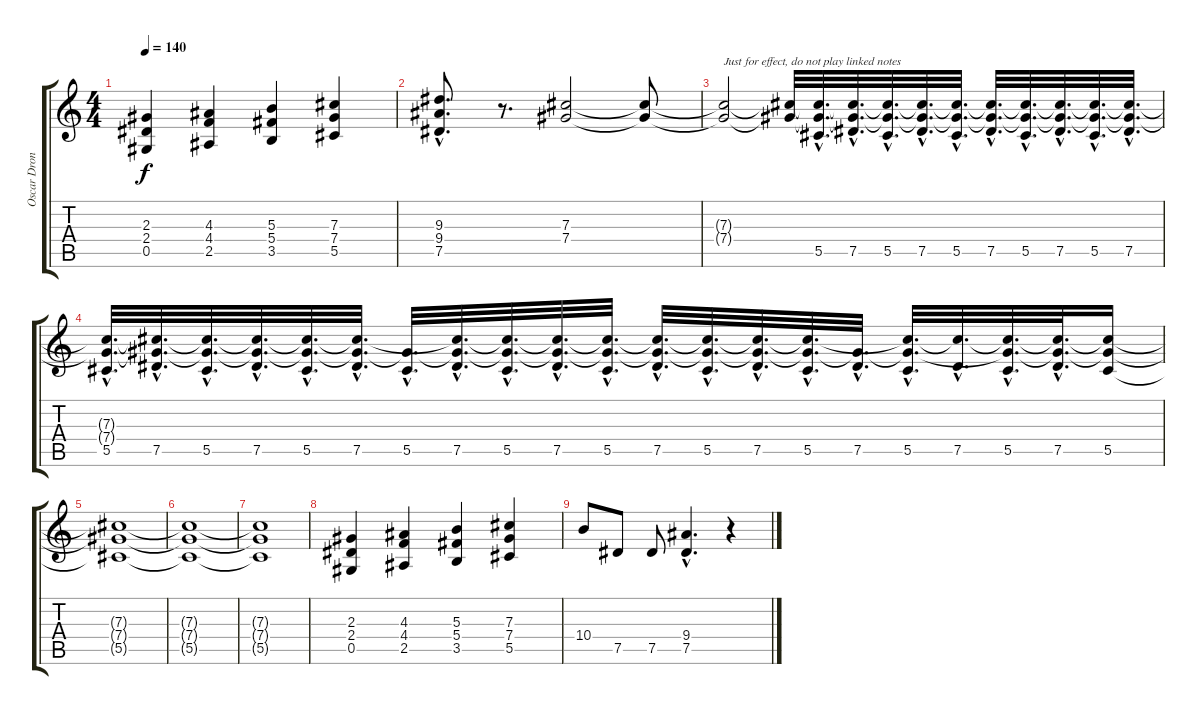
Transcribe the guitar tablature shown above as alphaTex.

\track ("Oscar Dronjak :: Guitar 2" "Oscar Dron") {instrument distortionguitar}
\staff {score tabs}
\tuning (Eb4 Bb3 Gb3 Db3 Ab2 Eb2) {hide}
\ts (4 4)
\tempo 140
\clef g2
\ks c
(2.3 2.4 0.5).4{dy f} (4.3 4.4 2.5).4 (5.3 5.4 3.5).4 (7.3 7.4 5.5).4 |
(9.3{hac} 9.4{hac} 7.5{hac}).8{d} r.8{d} (7.3 7.4).2 (7.3{t} 7.4{t}).8 |
(7.3{t} 7.4{t}).2{txt "Just for effect, do not play linked notes"} (7.3{t} 7.4{t}).32 (7.3{hac t} 7.4{hac t} 5.5{hac}).32{d} (7.3{hac t} 7.4{hac t} 7.5{hac}).32{d} (7.3{hac t} 7.4{hac t} 5.5{hac}).32{d} (7.3{hac t} 7.4{hac t} 7.5{hac}).32{d} (7.3{hac t} 7.4{hac t} 5.5{hac}).32{d} (7.3{hac t} 7.4{hac t} 7.5{hac}).32{d} (7.3{hac t} 7.4{hac t} 5.5{hac}).32{d} (7.3{hac t} 7.4{hac t} 7.5{hac}).32{d} (7.3{hac t} 7.4{hac t} 5.5{hac}).32{d} (7.3{hac t} 7.4{hac t} 7.5{hac}).32{d} |
(7.3{hac t} 7.4{hac t} 5.5{hac}).32{d} (7.3{hac t} 7.4{hac t} 7.5{hac}).32{d} (7.3{hac t} 7.4{hac t} 5.5{hac}).32{d} (7.3{hac t} 7.4{hac t} 7.5{hac}).32{d} (7.3{hac t} 7.4{hac t} 5.5{hac}).32{d} (7.3{hac t} 7.4{hac t} 7.5{hac}).32{d} (7.4{hac t} 5.5{hac}).32{d} (7.3{hac t} 7.4{hac t} 7.5{hac}).32{d} (7.3{hac t} 7.4{hac t} 5.5{hac}).32{d} (7.3{hac t} 7.4{hac t} 7.5{hac}).32{d} (7.3{hac t} 7.4{hac t} 5.5{hac}).32{d} (7.3{hac t} 7.4{hac t} 7.5{hac}).32{d} (7.3{hac t} 7.4{hac t} 5.5{hac}).32{d} (7.3{hac t} 7.4{hac t} 7.5{hac}).32{d} (7.3{hac t} 7.4{hac t} 5.5{hac}).32{d} (7.4{hac t} 7.5{hac}).32{d} (7.3{hac t} 7.4{hac t} 5.5{hac}).32{d} (7.3{hac t} 7.5{hac}).32{d} (7.3{hac t} 7.4{hac t} 5.5{hac}).32{d} (7.3{hac t} 7.4{hac t} 7.5{hac}).32{d} (7.3{t} 7.4{t} 5.5).16 |
(7.3{t} 7.4{t} 5.5{t}).1 |
(7.3{t} 7.4{t} 5.5{t}).1{volume 10} |
(7.3{t} 7.4{t} 5.5{t}).1 |
(2.3 2.4 0.5).4{volume 14} (4.3 4.4 2.5).4 (5.3 5.4 3.5).4 (7.3 7.4 5.5).4 |
10.4.8 7.5.8 7.5.8 (9.4{hac} 7.5{hac}).4{d} r.4
